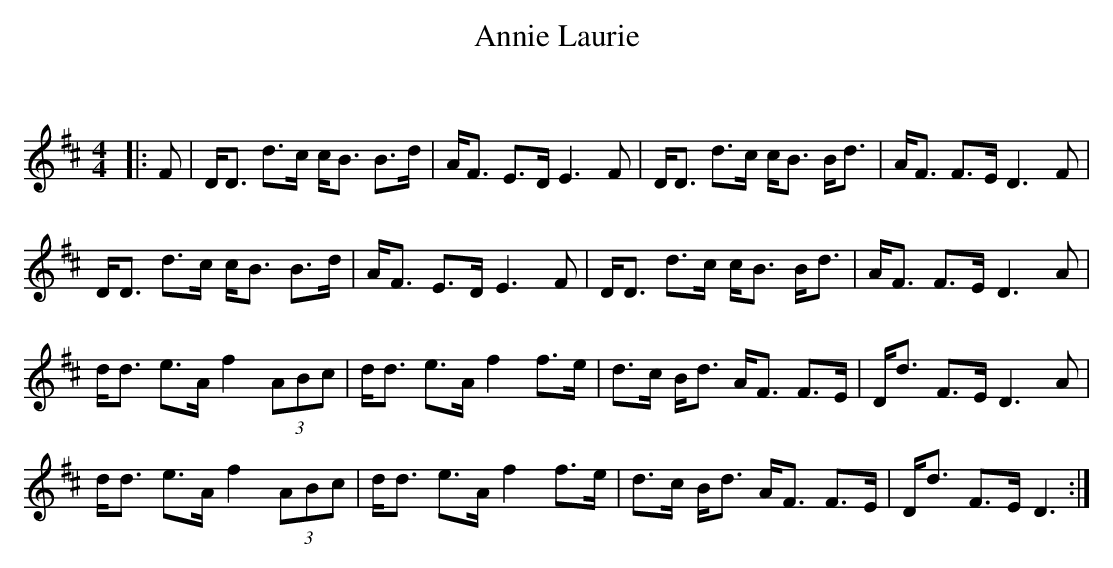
X:1
T: Annie Laurie
C:
Q:128
K:D
M:4/4
L:1/16
|:F2|DD3 d3c cB3 B3d|AF3 E3D E6F2|DD3 d3c cB3 Bd3|AF3 F3E D6F2|
DD3 d3c cB3 B3d|AF3 E3D E6F2|DD3 d3c cB3 Bd3|AF3 F3E D6A2|
dd3 e3A f4 (3A2B2c2|dd3 e3A f4 f3e|d3c Bd3 AF3 F3E|Dd3 F3E D6A2|
dd3 e3A f4 (3A2B2c2|dd3 e3A f4 f3e|d3c Bd3 AF3 F3E|Dd3 F3E D6:|
